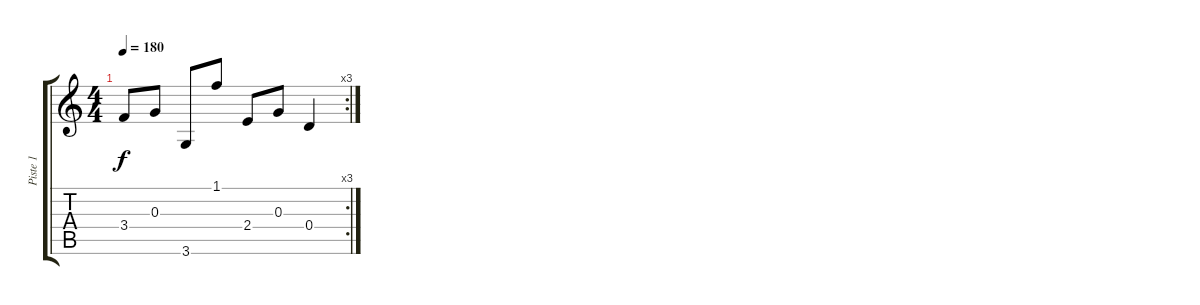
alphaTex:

\track ("Piste 1" "Piste 1") {instrument acousticguitarnylon}
\staff {score tabs}
\tuning (E4 B3 G3 D3 A2 E2) {hide}
\rc 3
\ts (4 4)
\tempo 180
\clef g2
\ks c
3.4.8{dy f} 0.3.8 3.6.8 1.1.8 2.4.8 0.3.8 0.4.4
